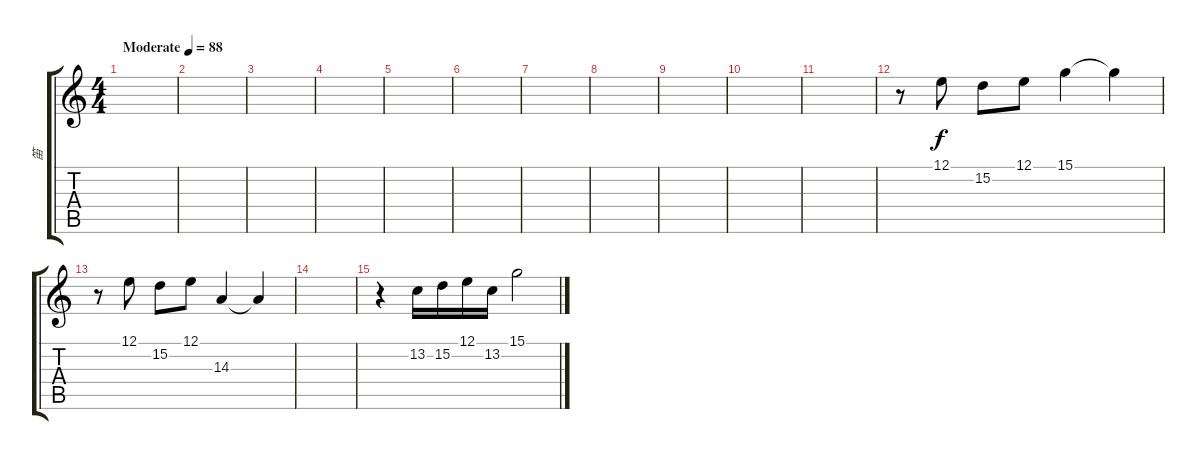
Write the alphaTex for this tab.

\track ("笛" "笛") {instrument flute}
\staff {score tabs}
\tuning (E4 B3 G3 D3 A2 E2) {hide}
\ts (4 4)
\tempo (88 "Moderate")
\clef g2
\ks c
|
|
|
|
|
|
|
|
|
|
|
r.8 12.1.8 15.2.8 12.1.8 15.1.4 15.1{t}.4 |
r.8 12.1.8 15.2.8 12.1.8 14.3.4 14.3{t}.4 |
|
r.4 13.2.16 15.2.16 12.1.16 13.2.16 15.1.2
